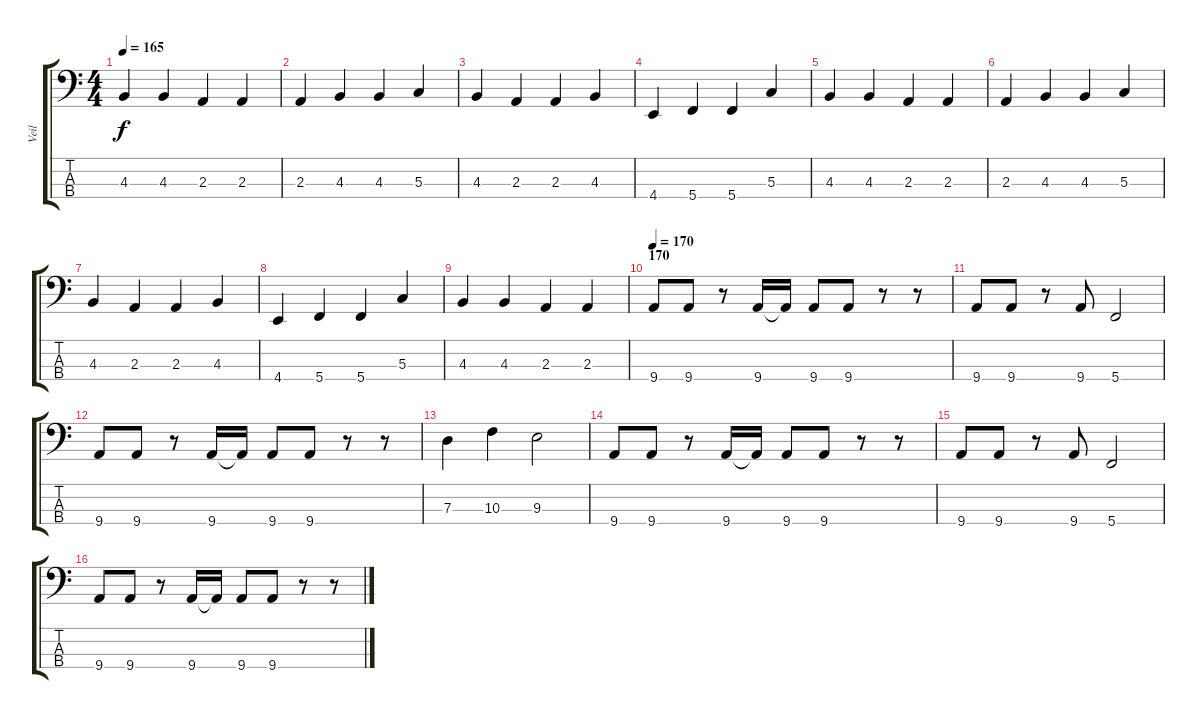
\track ("Veil" "Veil") {instrument electricbasspick}
\staff {score tabs}
\tuning (F2 C2 G1 C1) {hide}
\ts (4 4)
\tempo 165
\clef f4
\ks c
4.3.4{dy f} 4.3.4 2.3.4 2.3.4 |
2.3.4 4.3.4 4.3.4 5.3.4 |
4.3.4 2.3.4 2.3.4 4.3.4 |
4.4.4 5.4.4 5.4.4 5.3.4 |
4.3.4 4.3.4 2.3.4 2.3.4 |
2.3.4 4.3.4 4.3.4 5.3.4 |
4.3.4 2.3.4 2.3.4 4.3.4 |
4.4.4 5.4.4 5.4.4 5.3.4 |
4.3.4 4.3.4 2.3.4 2.3.4 |
\section ("" "170")
\tempo 170
9.4.8 9.4.8 r.8 9.4.16 9.4{t}.16 9.4.8 9.4.8 r.8 r.8 |
9.4.8 9.4.8 r.8 9.4.8 5.4.2 |
9.4.8 9.4.8 r.8 9.4.16 9.4{t}.16 9.4.8 9.4.8 r.8 r.8 |
7.3.4 10.3.4 9.3.2 |
9.4.8 9.4.8 r.8 9.4.16 9.4{t}.16 9.4.8 9.4.8 r.8 r.8 |
9.4.8 9.4.8 r.8 9.4.8 5.4.2 |
9.4.8 9.4.8 r.8 9.4.16 9.4{t}.16 9.4.8 9.4.8 r.8 r.8
